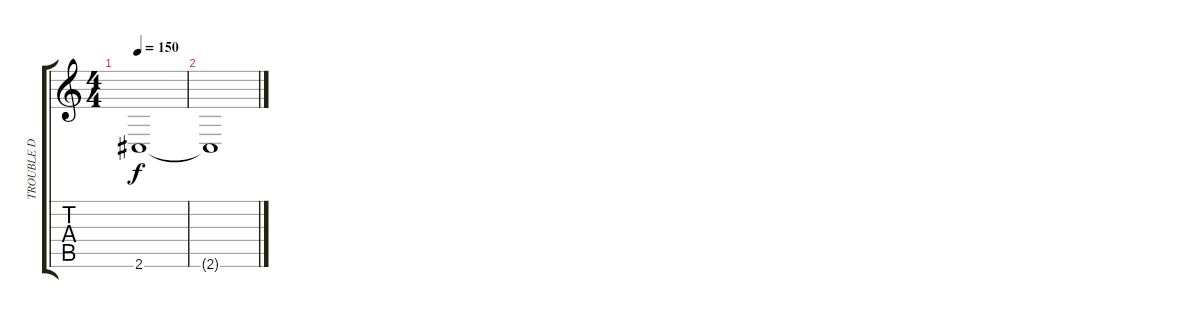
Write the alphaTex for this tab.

\track ("TROUBLE D" "TROUBLE D") {instrument electricbassfinger}
\staff {score tabs}
\tuning (Db4 Ab3 E3 B2 Gb2 B1) {hide}
\ts (4 4)
\tempo 150
\clef g2
\ks c
2.6{t}.1{dy f} |
2.6{t}.1
